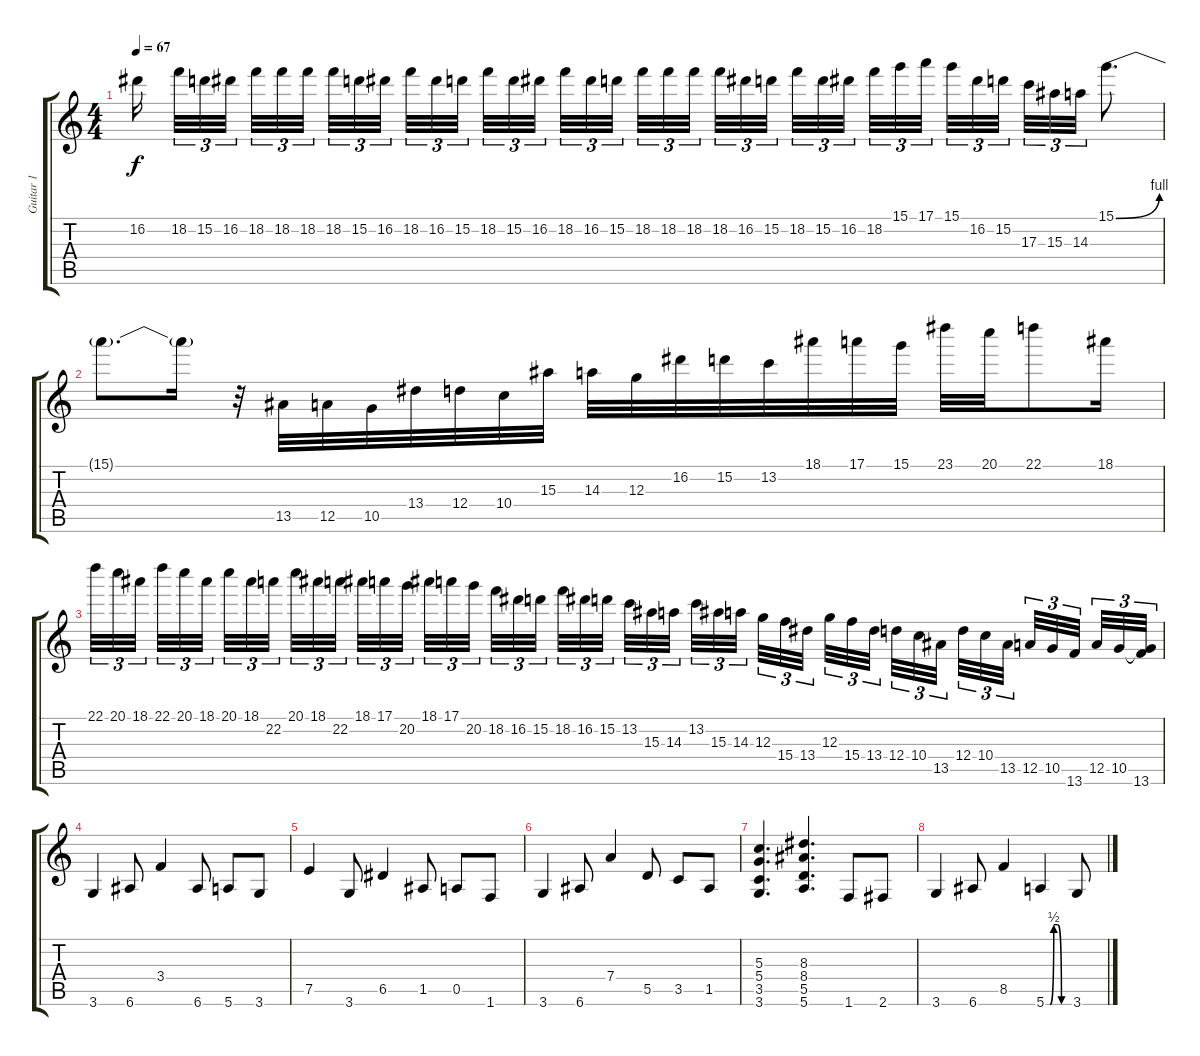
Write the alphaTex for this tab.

\track ("Guitar 1" "Guitar 1") {instrument distortionguitar}
\staff {score tabs}
\tuning (E4 B3 G3 D3 A2 E2) {hide}
\ts (4 4)
\tempo 67
\clef g2
\ks c
16.2{t}.16{dy f beam splitsecondary} 18.2.32{tu (3 2)} 15.2.32{tu (3 2)} 16.2.32{tu (3 2) beam splitsecondary} 18.2.32{tu (3 2)} 18.2.32{tu (3 2)} 18.2.32{tu (3 2) beam splitsecondary} 18.2.32{tu (3 2)} 15.2.32{tu (3 2)} 16.2.32{tu (3 2)} 18.2.32{tu (3 2)} 16.2.32{tu (3 2)} 15.2.32{tu (3 2) beam splitsecondary} 18.2.32{tu (3 2)} 15.2.32{tu (3 2)} 16.2.32{tu (3 2) beam splitsecondary} 18.2.32{tu (3 2)} 16.2.32{tu (3 2)} 15.2.32{tu (3 2) beam splitsecondary} 18.2.32{tu (3 2)} 18.2.32{tu (3 2)} 18.2.32{tu (3 2)} 18.2.32{tu (3 2)} 16.2.32{tu (3 2)} 15.2.32{tu (3 2) beam splitsecondary} 18.2.32{tu (3 2)} 15.2.32{tu (3 2)} 16.2.32{tu (3 2) beam splitsecondary} 18.2.32{tu (3 2)} 15.1.32{tu (3 2)} 17.1.32{tu (3 2) beam splitsecondary} 15.1.32{tu (3 2)} 16.2.32{tu (3 2)} 15.2.32{tu (3 2)} 17.3.32{tu (3 2)} 15.3.32{tu (3 2)} 14.3.32{tu (3 2)} 15.1{be (bend 0 0 60 4)}.8{d} |
15.1{t}.8{d} 15.1{t}.16 r.32 13.5.32 12.5.32 10.5.32 13.4.32 12.4.32 10.4.32 15.3.32 14.3.32 12.3.32 16.2.32 15.2.32 13.2.32 18.1.32 17.1.32 15.1.32 23.1.32 20.1.32 22.1.8 18.1.16 |
22.1.32{tu (3 2)} 20.1.32{tu (3 2)} 18.1.32{tu (3 2) beam splitsecondary} 22.1.32{tu (3 2)} 20.1.32{tu (3 2)} 18.1.32{tu (3 2) beam splitsecondary} 20.1.32{tu (3 2)} 18.1.32{tu (3 2)} 22.2.32{tu (3 2) beam splitsecondary} 20.1.32{tu (3 2)} 18.1.32{tu (3 2)} 22.2.32{tu (3 2)} 18.1.32{tu (3 2)} 17.1.32{tu (3 2)} 20.2.32{tu (3 2) beam splitsecondary} 18.1.32{tu (3 2)} 17.1.32{tu (3 2)} 20.2.32{tu (3 2) beam splitsecondary} 18.2.32{tu (3 2)} 16.2.32{tu (3 2)} 15.2.32{tu (3 2) beam splitsecondary} 18.2.32{tu (3 2)} 16.2.32{tu (3 2)} 15.2.32{tu (3 2)} 13.2.32{tu (3 2)} 15.3.32{tu (3 2)} 14.3.32{tu (3 2) beam splitsecondary} 13.2.32{tu (3 2)} 15.3.32{tu (3 2)} 14.3.32{tu (3 2) beam splitsecondary} 12.3.32{tu (3 2)} 15.4.32{tu (3 2)} 13.4.32{tu (3 2) beam splitsecondary} 12.3.32{tu (3 2)} 15.4.32{tu (3 2)} 13.4.32{tu (3 2)} 12.4.32{tu (3 2)} 10.4.32{tu (3 2)} 13.5.32{tu (3 2) beam splitsecondary} 12.4.32{tu (3 2)} 10.4.32{tu (3 2)} 13.5.32{tu (3 2) beam splitsecondary} 12.5.32{tu (3 2)} 10.5.32{tu (3 2)} 13.6.32{tu (3 2) beam splitsecondary} 12.5.32{tu (3 2)} 10.5.32{tu (3 2)} (10.5{t} 13.6).32{tu (3 2)} |
3.6.4{volume 12} 6.6.8 3.4.4 6.6.8 5.6.8 3.6.8 |
7.5.4 3.6.8 6.5.4 1.5.8 0.5.8 1.6.8 |
3.6.4 6.6.8 7.4.4 5.5.8 3.5.8 1.5.8 |
(5.3 5.4 3.5 3.6).4{d} (8.3 8.4 5.5 5.6).4{d} 1.6.8 2.6.8 |
3.6.4 6.6.8 8.5.4 5.6{be (custom 0 0 10 0 20 2 30 2 40 0 60 0)}.4 3.6.8
